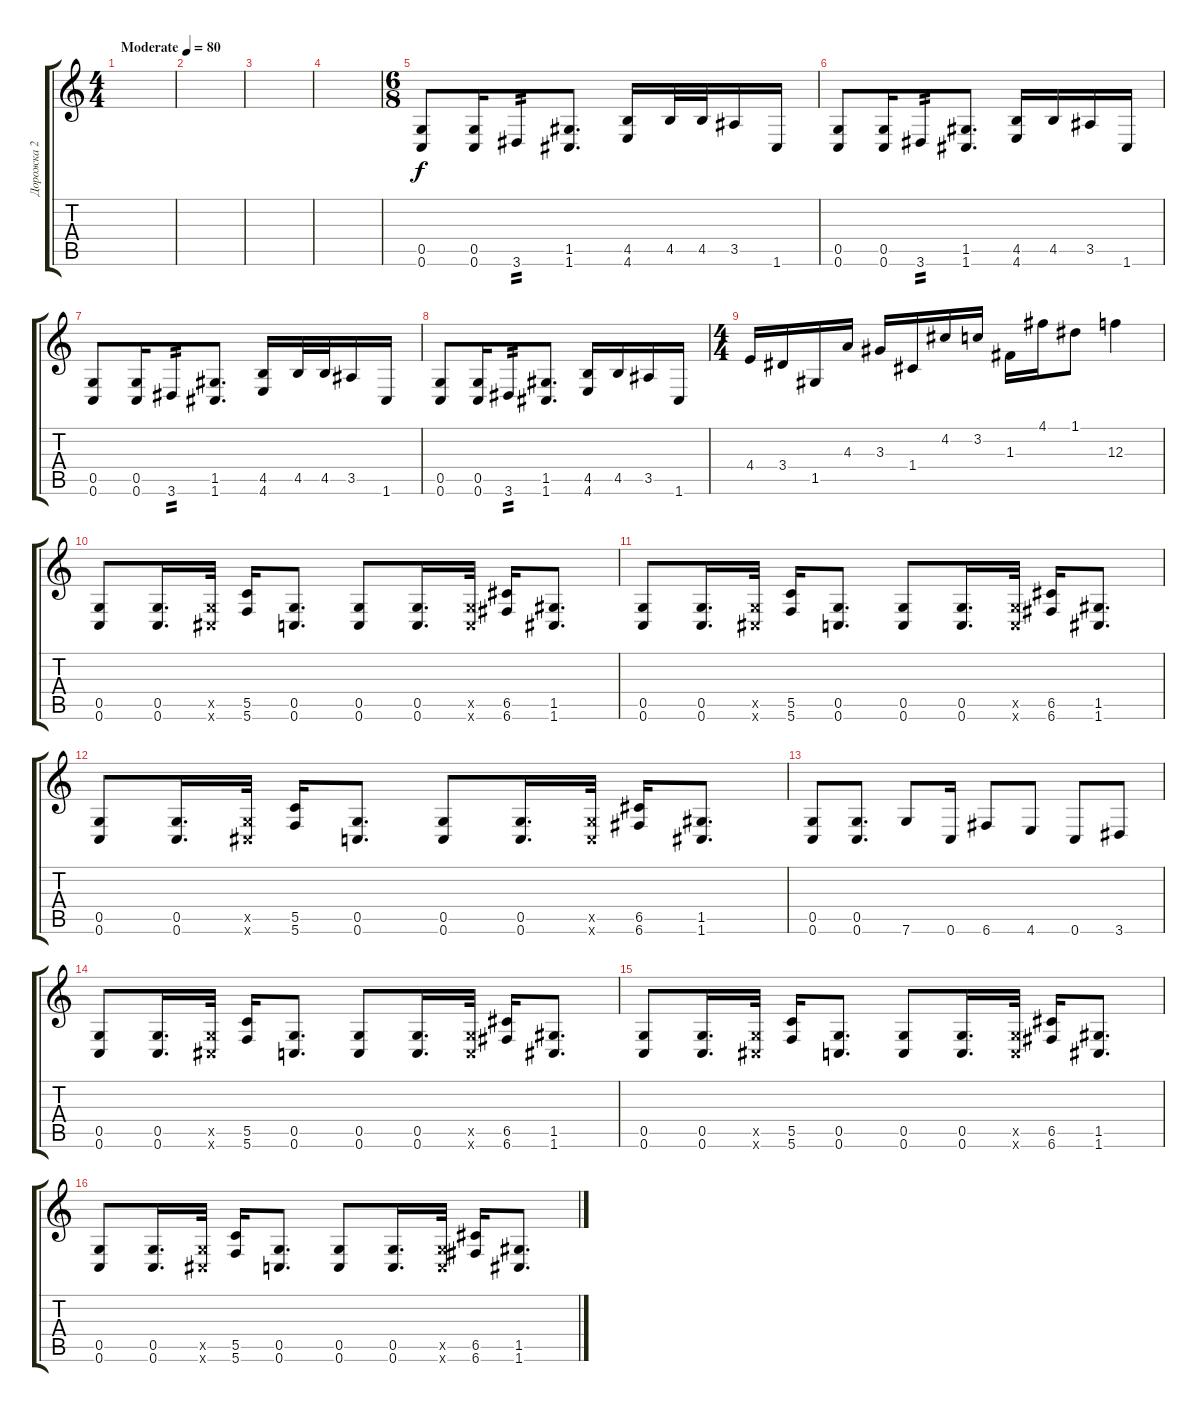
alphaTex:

\track ("Дорожка 2" "Дорожка 2") {instrument distortionguitar}
\staff {score tabs}
\tuning (D4 A3 F3 C3 G2 C2) {hide}
\ts (4 4)
\tempo (80 "Moderate")
\clef g2
\ks c
|
|
|
|
\ts (6 8)
(0.5 0.6).8 (0.5 0.6).16 3.6.8{tp 2} (1.5 1.6).8{d} (4.5 4.6).16 4.5.32 4.5.32 3.5.16 1.6.16 |
(0.5 0.6).8 (0.5 0.6).16 3.6.8{tp 2} (1.5 1.6).8{d} (4.5 4.6).16 4.5.16 3.5.16 1.6.16 |
(0.5 0.6).8 (0.5 0.6).16 3.6.8{tp 2} (1.5 1.6).8{d} (4.5 4.6).16 4.5.32 4.5.32 3.5.16 1.6.16 |
(0.5 0.6).8 (0.5 0.6).16 3.6.8{tp 2} (1.5 1.6).8{d} (4.5 4.6).16 4.5.16 3.5.16 1.6.16 |
\ts (4 4)
4.4.16 3.4.16 1.5.16 4.3.16 3.3.16 1.4.16 4.2.16 3.2.16 1.3.16 4.1.16 1.1.8 12.3.4 |
(0.5 0.6).8 (0.5 0.6).16{d} (0.5{x} 1.6{x}).32 (5.5 5.6).16 (0.5 0.6).8{d} (0.5 0.6).8 (0.5 0.6).16{d} (0.5{x} 0.6{x}).32 (6.5 6.6).16 (1.5 1.6).8{d} |
(0.5 0.6).8 (0.5 0.6).16{d} (0.5{x} 1.6{x}).32 (5.5 5.6).16 (0.5 0.6).8{d} (0.5 0.6).8 (0.5 0.6).16{d} (0.5{x} 0.6{x}).32 (6.5 6.6).16 (1.5 1.6).8{d} |
(0.5 0.6).8 (0.5 0.6).16{d} (0.5{x} 1.6{x}).32 (5.5 5.6).16 (0.5 0.6).8{d} (0.5 0.6).8 (0.5 0.6).16{d} (0.5{x} 0.6{x}).32 (6.5 6.6).16 (1.5 1.6).8{d} |
(0.5 0.6).8 (0.5 0.6).8{d} 7.6.8 0.6.16 6.6.8 4.6.8 0.6.8 3.6.8 |
(0.5 0.6).8 (0.5 0.6).16{d} (0.5{x} 1.6{x}).32 (5.5 5.6).16 (0.5 0.6).8{d} (0.5 0.6).8 (0.5 0.6).16{d} (0.5{x} 0.6{x}).32 (6.5 6.6).16 (1.5 1.6).8{d} |
(0.5 0.6).8 (0.5 0.6).16{d} (0.5{x} 1.6{x}).32 (5.5 5.6).16 (0.5 0.6).8{d} (0.5 0.6).8 (0.5 0.6).16{d} (0.5{x} 0.6{x}).32 (6.5 6.6).16 (1.5 1.6).8{d} |
(0.5 0.6).8 (0.5 0.6).16{d} (0.5{x} 1.6{x}).32 (5.5 5.6).16 (0.5 0.6).8{d} (0.5 0.6).8 (0.5 0.6).16{d} (0.5{x} 0.6{x}).32 (6.5 6.6).16 (1.5 1.6).8{d}
